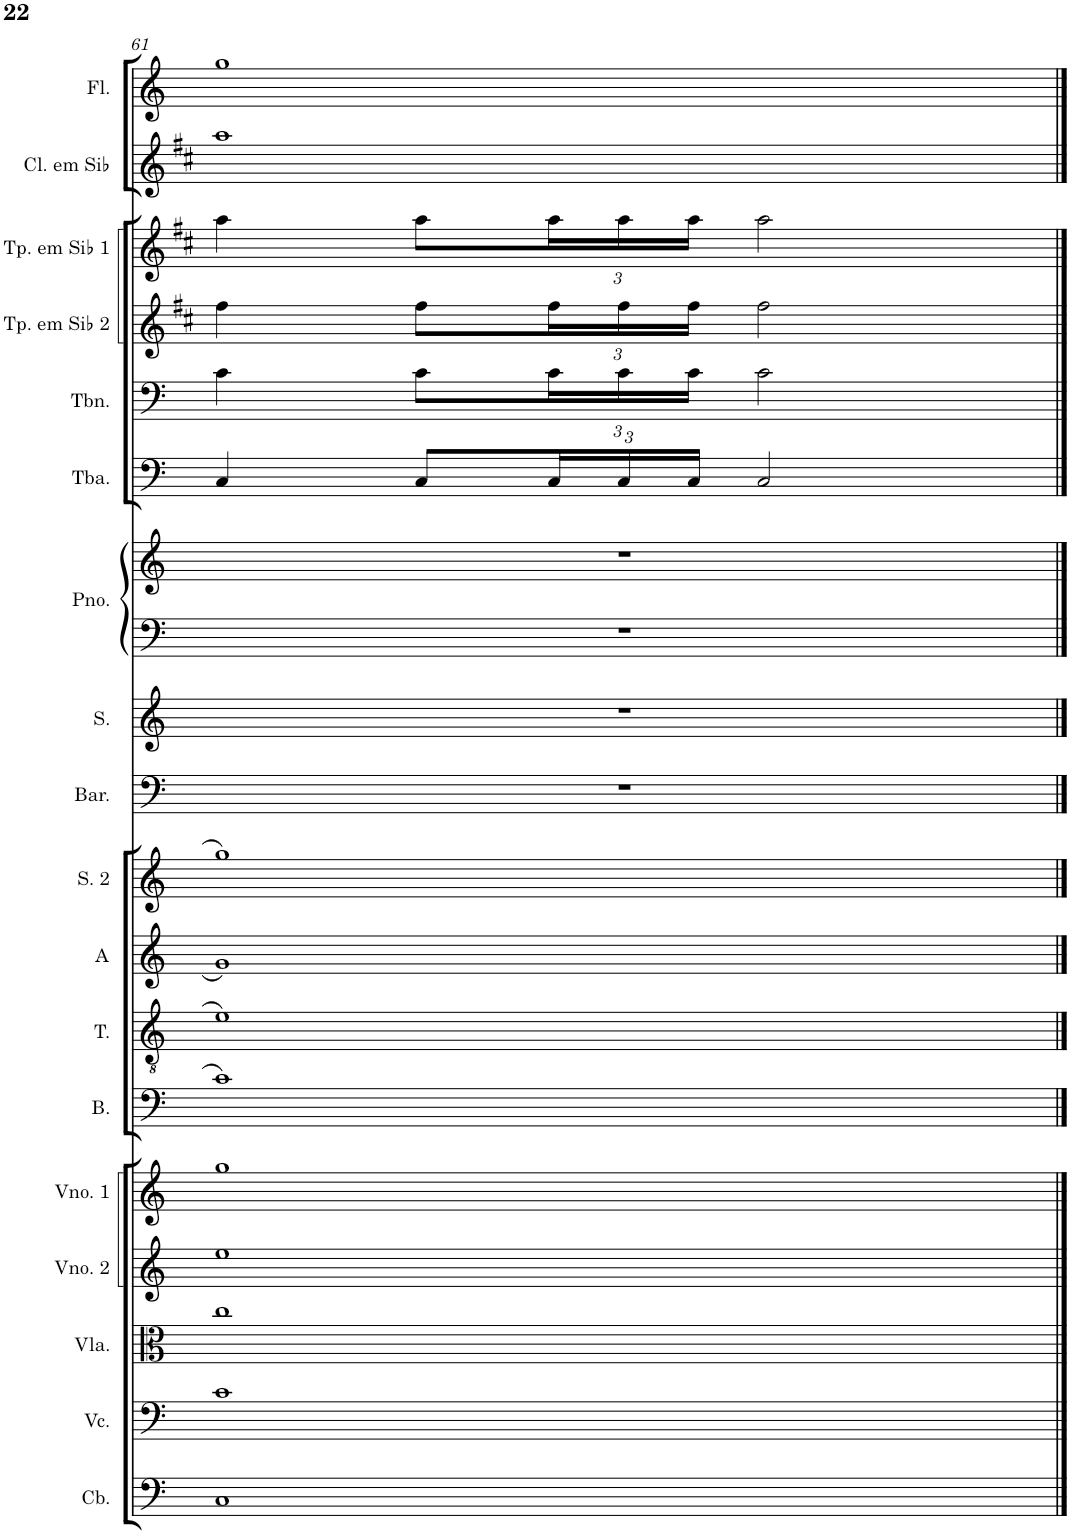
**kern	**kern	**kern	**kern	**kern	**kern	**kern	**kern	**kern	**kern	**kern	**kern	**kern	**kern	**kern	**kern	**kern	**kern	**kern
*part18	*part17	*part16	*part15	*part14	*part13	*part12	*part11	*part10	*part9	*part8	*part7	*part7	*part6	*part5	*part4	*part3	*part2	*part1
*staff19	*staff18	*staff17	*staff16	*staff15	*staff14	*staff13	*staff12	*staff11	*staff10	*staff9	*staff8	*staff7	*staff6	*staff5	*staff4	*staff3	*staff2	*staff1
*I"Contrabaixo	*I"Violoncelo	*I"Viola	*I"Violino 2	*I"Violino 1	*I"Baixo	*I"Tenor	*I"Alto	*I"Soprano 2	*I"Barítono	*I"Soprano	*I"Piano	*	*I"Tuba	*I"Trombone	*I"Trompete em Sib 2	*I"Trompete em Sib 1	*I"Clarinete em Sib	*I"Flauta Transversal
*I'Cb.	*I'Vc.	*I'Vla.	*I'Vno. 2	*I'Vno. 1	*I'B.	*I'T.	*I'A	*I'S. 2	*I'Bar.	*I'S.	*I'Pno.	*	*I'Tba.	*I'Tbn.	*I'Tp. em Sib 2	*I'Tp. em Sib 1	*I'Cl. em Sib	*I'Fl.
!!LO:PB:g=z
*clefF4	*clefF4	*clefC3	*clefG2	*clefG2	*clefF4	*clefGv2	*clefG2	*clefG2	*clefF4	*clefG2	*clefF4	*clefG2	*clefF4	*clefF4	*clefG2	*clefG2	*clefG2	*clefG2
*Trd7c12	*	*	*	*	*	*	*	*	*	*	*	*	*	*	*Trd1c2	*Trd1c2	*Trd1c2	*
*k[]	*k[]	*k[]	*k[]	*k[]	*k[]	*k[]	*k[]	*k[]	*k[]	*k[]	*k[]	*k[]	*k[]	*k[]	*k[f#c#]	*k[f#c#]	*k[f#c#]	*k[]
*M4/4	*M4/4	*M4/4	*M4/4	*M4/4	*M4/4	*M4/4	*M4/4	*M4/4	*M4/4	*M4/4	*M4/4	*M4/4	*M4/4	*M4/4	*M4/4	*M4/4	*M4/4	*M4/4
*met(c)	*met(c)	*met(c)	*met(c)	*met(c)	*met(c)	*met(c)	*met(c)	*met(c)	*met(c)	*met(c)	*met(c)	*met(c)	*met(c)	*met(c)	*met(c)	*met(c)	*met(c)	*met(c)
=61	=61	=61	=61	=61	=61	=61	=61	=61	=61	=61	=61	=61	=61	=61	=61	=61	=61	=61
1C	1c	1cc	1ee	1gg	1c	1e	1g	1gg	1r	1r	1r	1r	4C/	4c\	4ff#\	4aa\	1aa	1gg
.	.	.	.	.	.	.	.	.	.	.	.	.	8C/L	8c\L	8ff#\L	8aa\L	.	.
*	*	*	*	*	*	*	*	*	*	*	*	*	*Xbrackettup	*Xbrackettup	*Xbrackettup	*Xbrackettup	*	*
.	.	.	.	.	.	.	.	.	.	.	.	.	24C/L	24c\L	24ff#\L	24aa\L	.	.
.	.	.	.	.	.	.	.	.	.	.	.	.	24C/	24c\	24ff#\	24aa\	.	.
.	.	.	.	.	.	.	.	.	.	.	.	.	24C/JJ	24c\JJ	24ff#\JJ	24aa\JJ	.	.
.	.	.	.	.	.	.	.	.	.	.	.	.	2C/	2c\	2ff#\	2aa\	.	.
==	==	==	==	==	==	==	==	==	==	==	==	==	==	==	==	==	==	==
*-	*-	*-	*-	*-	*-	*-	*-	*-	*-	*-	*-	*-	*-	*-	*-	*-	*-	*-
